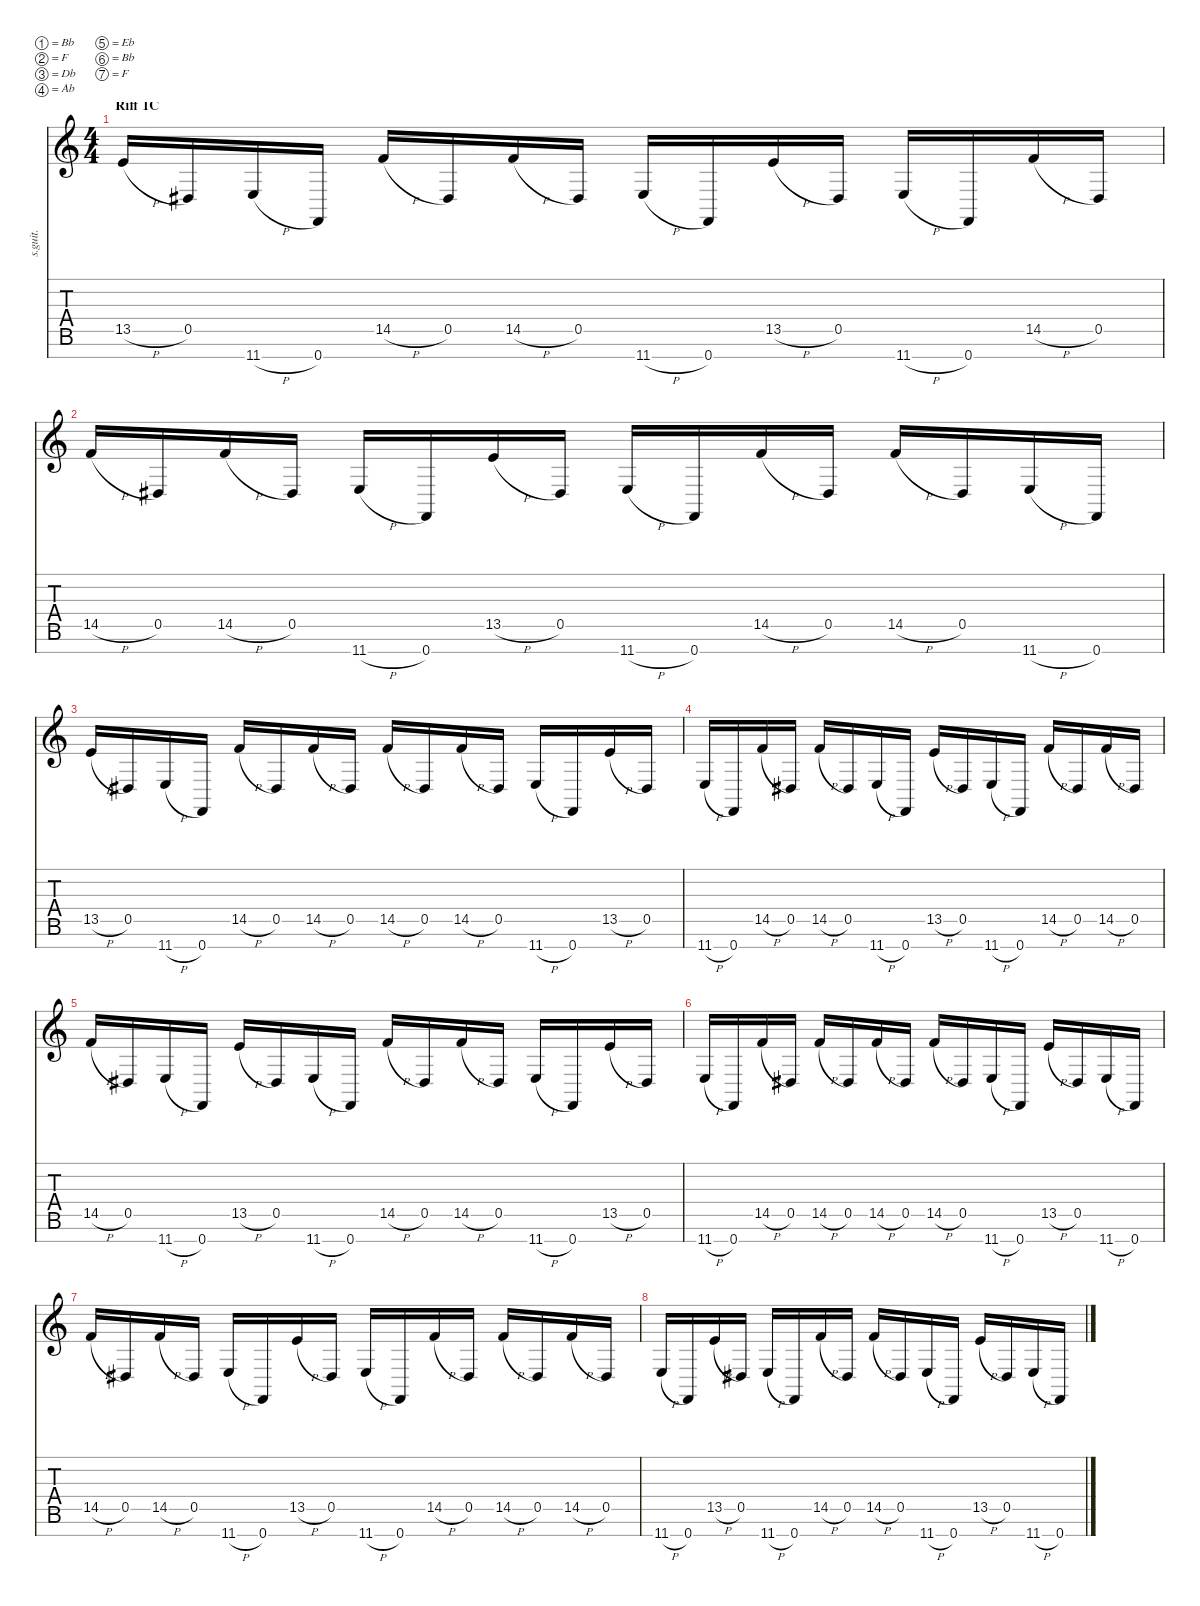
\defaultSystemsLayout 4
\hideDynamics
\bracketExtendMode nobrackets
\track ("Rhythm" "s.guit.") {instrument distortionguitar}
\staff {score tabs}
\tuning (Bb3 F3 Db3 Ab2 Eb2 Bb1 F1)
\ts (4 4)
\section ("" "Riff 1C")
\tempo (133 hide)
\clef g2
\ks c
13.5{h}.16{lyrics (0 "") lyrics (1 "") lyrics (2 "") lyrics (3 "") lyrics (4 "") dy f} 0.5{acc #}.16{lyrics (0 "") lyrics (1 "") lyrics (2 "") lyrics (3 "") lyrics (4 "")} 11.7{h}.16{lyrics (0 "") lyrics (1 "") lyrics (2 "") lyrics (3 "") lyrics (4 "")} 0.7.16{lyrics (0 "") lyrics (1 "") lyrics (2 "") lyrics (3 "") lyrics (4 "")} 14.5{h}.16{lyrics (0 "") lyrics (1 "") lyrics (2 "") lyrics (3 "") lyrics (4 "")} 0.5{acc #}.16{lyrics (0 "") lyrics (1 "") lyrics (2 "") lyrics (3 "") lyrics (4 "")} 14.5{h}.16{lyrics (0 "") lyrics (1 "") lyrics (2 "") lyrics (3 "") lyrics (4 "")} 0.5{acc #}.16{lyrics (0 "") lyrics (1 "") lyrics (2 "") lyrics (3 "") lyrics (4 "")} 11.7{h}.16{lyrics (0 "") lyrics (1 "") lyrics (2 "") lyrics (3 "") lyrics (4 "")} 0.7.16{lyrics (0 "") lyrics (1 "") lyrics (2 "") lyrics (3 "") lyrics (4 "")} 13.5{h}.16{lyrics (0 "") lyrics (1 "") lyrics (2 "") lyrics (3 "") lyrics (4 "")} 0.5{acc #}.16{lyrics (0 "") lyrics (1 "") lyrics (2 "") lyrics (3 "") lyrics (4 "")} 11.7{h}.16{lyrics (0 "") lyrics (1 "") lyrics (2 "") lyrics (3 "") lyrics (4 "")} 0.7.16{lyrics (0 "") lyrics (1 "") lyrics (2 "") lyrics (3 "") lyrics (4 "")} 14.5{h}.16{lyrics (0 "") lyrics (1 "") lyrics (2 "") lyrics (3 "") lyrics (4 "")} 0.5{acc #}.16{lyrics (0 "") lyrics (1 "") lyrics (2 "") lyrics (3 "") lyrics (4 "")} |
14.5{h}.16{lyrics (0 "") lyrics (1 "") lyrics (2 "") lyrics (3 "") lyrics (4 "")} 0.5{acc #}.16{lyrics (0 "") lyrics (1 "") lyrics (2 "") lyrics (3 "") lyrics (4 "")} 14.5{h}.16{lyrics (0 "") lyrics (1 "") lyrics (2 "") lyrics (3 "") lyrics (4 "")} 0.5{acc #}.16{lyrics (0 "") lyrics (1 "") lyrics (2 "") lyrics (3 "") lyrics (4 "")} 11.7{h}.16{lyrics (0 "") lyrics (1 "") lyrics (2 "") lyrics (3 "") lyrics (4 "")} 0.7.16{lyrics (0 "") lyrics (1 "") lyrics (2 "") lyrics (3 "") lyrics (4 "")} 13.5{h}.16{lyrics (0 "") lyrics (1 "") lyrics (2 "") lyrics (3 "") lyrics (4 "")} 0.5{acc #}.16{lyrics (0 "") lyrics (1 "") lyrics (2 "") lyrics (3 "") lyrics (4 "")} 11.7{h}.16{lyrics (0 "") lyrics (1 "") lyrics (2 "") lyrics (3 "") lyrics (4 "")} 0.7.16{lyrics (0 "") lyrics (1 "") lyrics (2 "") lyrics (3 "") lyrics (4 "")} 14.5{h}.16{lyrics (0 "") lyrics (1 "") lyrics (2 "") lyrics (3 "") lyrics (4 "")} 0.5{acc #}.16{lyrics (0 "") lyrics (1 "") lyrics (2 "") lyrics (3 "") lyrics (4 "")} 14.5{h}.16{lyrics (0 "") lyrics (1 "") lyrics (2 "") lyrics (3 "") lyrics (4 "")} 0.5{acc #}.16{lyrics (0 "") lyrics (1 "") lyrics (2 "") lyrics (3 "") lyrics (4 "")} 11.7{h}.16{lyrics (0 "") lyrics (1 "") lyrics (2 "") lyrics (3 "") lyrics (4 "")} 0.7.16{lyrics (0 "") lyrics (1 "") lyrics (2 "") lyrics (3 "") lyrics (4 "")} |
13.5{h}.16{lyrics (0 "") lyrics (1 "") lyrics (2 "") lyrics (3 "") lyrics (4 "")} 0.5{acc #}.16{lyrics (0 "") lyrics (1 "") lyrics (2 "") lyrics (3 "") lyrics (4 "")} 11.7{h}.16{lyrics (0 "") lyrics (1 "") lyrics (2 "") lyrics (3 "") lyrics (4 "")} 0.7.16{lyrics (0 "") lyrics (1 "") lyrics (2 "") lyrics (3 "") lyrics (4 "")} 14.5{h}.16{lyrics (0 "") lyrics (1 "") lyrics (2 "") lyrics (3 "") lyrics (4 "")} 0.5{acc #}.16{lyrics (0 "") lyrics (1 "") lyrics (2 "") lyrics (3 "") lyrics (4 "")} 14.5{h}.16{lyrics (0 "") lyrics (1 "") lyrics (2 "") lyrics (3 "") lyrics (4 "")} 0.5{acc #}.16{lyrics (0 "") lyrics (1 "") lyrics (2 "") lyrics (3 "") lyrics (4 "")} 14.5{h}.16{lyrics (0 "") lyrics (1 "") lyrics (2 "") lyrics (3 "") lyrics (4 "")} 0.5{acc #}.16{lyrics (0 "") lyrics (1 "") lyrics (2 "") lyrics (3 "") lyrics (4 "")} 14.5{h}.16{lyrics (0 "") lyrics (1 "") lyrics (2 "") lyrics (3 "") lyrics (4 "")} 0.5{acc #}.16{lyrics (0 "") lyrics (1 "") lyrics (2 "") lyrics (3 "") lyrics (4 "")} 11.7{h}.16{lyrics (0 "") lyrics (1 "") lyrics (2 "") lyrics (3 "") lyrics (4 "")} 0.7.16{lyrics (0 "") lyrics (1 "") lyrics (2 "") lyrics (3 "") lyrics (4 "")} 13.5{h}.16{lyrics (0 "") lyrics (1 "") lyrics (2 "") lyrics (3 "") lyrics (4 "")} 0.5{acc #}.16{lyrics (0 "") lyrics (1 "") lyrics (2 "") lyrics (3 "") lyrics (4 "")} |
11.7{h}.16{lyrics (0 "") lyrics (1 "") lyrics (2 "") lyrics (3 "") lyrics (4 "")} 0.7.16{lyrics (0 "") lyrics (1 "") lyrics (2 "") lyrics (3 "") lyrics (4 "")} 14.5{h}.16{lyrics (0 "") lyrics (1 "") lyrics (2 "") lyrics (3 "") lyrics (4 "")} 0.5{acc #}.16{lyrics (0 "") lyrics (1 "") lyrics (2 "") lyrics (3 "") lyrics (4 "")} 14.5{h}.16{lyrics (0 "") lyrics (1 "") lyrics (2 "") lyrics (3 "") lyrics (4 "")} 0.5{acc #}.16{lyrics (0 "") lyrics (1 "") lyrics (2 "") lyrics (3 "") lyrics (4 "")} 11.7{h}.16{lyrics (0 "") lyrics (1 "") lyrics (2 "") lyrics (3 "") lyrics (4 "")} 0.7.16{lyrics (0 "") lyrics (1 "") lyrics (2 "") lyrics (3 "") lyrics (4 "")} 13.5{h}.16{lyrics (0 "") lyrics (1 "") lyrics (2 "") lyrics (3 "") lyrics (4 "")} 0.5{acc #}.16{lyrics (0 "") lyrics (1 "") lyrics (2 "") lyrics (3 "") lyrics (4 "")} 11.7{h}.16{lyrics (0 "") lyrics (1 "") lyrics (2 "") lyrics (3 "") lyrics (4 "")} 0.7.16{lyrics (0 "") lyrics (1 "") lyrics (2 "") lyrics (3 "") lyrics (4 "")} 14.5{h}.16{lyrics (0 "") lyrics (1 "") lyrics (2 "") lyrics (3 "") lyrics (4 "")} 0.5{acc #}.16{lyrics (0 "") lyrics (1 "") lyrics (2 "") lyrics (3 "") lyrics (4 "")} 14.5{h}.16{lyrics (0 "") lyrics (1 "") lyrics (2 "") lyrics (3 "") lyrics (4 "")} 0.5{acc #}.16{lyrics (0 "") lyrics (1 "") lyrics (2 "") lyrics (3 "") lyrics (4 "")} |
14.5{h}.16{lyrics (0 "") lyrics (1 "") lyrics (2 "") lyrics (3 "") lyrics (4 "")} 0.5{acc #}.16{lyrics (0 "") lyrics (1 "") lyrics (2 "") lyrics (3 "") lyrics (4 "")} 11.7{h}.16{lyrics (0 "") lyrics (1 "") lyrics (2 "") lyrics (3 "") lyrics (4 "")} 0.7.16{lyrics (0 "") lyrics (1 "") lyrics (2 "") lyrics (3 "") lyrics (4 "")} 13.5{h}.16{lyrics (0 "") lyrics (1 "") lyrics (2 "") lyrics (3 "") lyrics (4 "")} 0.5{acc #}.16{lyrics (0 "") lyrics (1 "") lyrics (2 "") lyrics (3 "") lyrics (4 "")} 11.7{h}.16{lyrics (0 "") lyrics (1 "") lyrics (2 "") lyrics (3 "") lyrics (4 "")} 0.7.16{lyrics (0 "") lyrics (1 "") lyrics (2 "") lyrics (3 "") lyrics (4 "")} 14.5{h}.16{lyrics (0 "") lyrics (1 "") lyrics (2 "") lyrics (3 "") lyrics (4 "")} 0.5{acc #}.16{lyrics (0 "") lyrics (1 "") lyrics (2 "") lyrics (3 "") lyrics (4 "")} 14.5{h}.16{lyrics (0 "") lyrics (1 "") lyrics (2 "") lyrics (3 "") lyrics (4 "")} 0.5{acc #}.16{lyrics (0 "") lyrics (1 "") lyrics (2 "") lyrics (3 "") lyrics (4 "")} 11.7{h}.16{lyrics (0 "") lyrics (1 "") lyrics (2 "") lyrics (3 "") lyrics (4 "")} 0.7.16{lyrics (0 "") lyrics (1 "") lyrics (2 "") lyrics (3 "") lyrics (4 "")} 13.5{h}.16{lyrics (0 "") lyrics (1 "") lyrics (2 "") lyrics (3 "") lyrics (4 "")} 0.5{acc #}.16{lyrics (0 "") lyrics (1 "") lyrics (2 "") lyrics (3 "") lyrics (4 "")} |
11.7{h}.16{lyrics (0 "") lyrics (1 "") lyrics (2 "") lyrics (3 "") lyrics (4 "")} 0.7.16{lyrics (0 "") lyrics (1 "") lyrics (2 "") lyrics (3 "") lyrics (4 "")} 14.5{h}.16{lyrics (0 "") lyrics (1 "") lyrics (2 "") lyrics (3 "") lyrics (4 "")} 0.5{acc #}.16{lyrics (0 "") lyrics (1 "") lyrics (2 "") lyrics (3 "") lyrics (4 "")} 14.5{h}.16{lyrics (0 "") lyrics (1 "") lyrics (2 "") lyrics (3 "") lyrics (4 "")} 0.5{acc #}.16{lyrics (0 "") lyrics (1 "") lyrics (2 "") lyrics (3 "") lyrics (4 "")} 14.5{h}.16{lyrics (0 "") lyrics (1 "") lyrics (2 "") lyrics (3 "") lyrics (4 "")} 0.5{acc #}.16{lyrics (0 "") lyrics (1 "") lyrics (2 "") lyrics (3 "") lyrics (4 "")} 14.5{h}.16{lyrics (0 "") lyrics (1 "") lyrics (2 "") lyrics (3 "") lyrics (4 "")} 0.5{acc #}.16{lyrics (0 "") lyrics (1 "") lyrics (2 "") lyrics (3 "") lyrics (4 "")} 11.7{h}.16{lyrics (0 "") lyrics (1 "") lyrics (2 "") lyrics (3 "") lyrics (4 "")} 0.7.16{lyrics (0 "") lyrics (1 "") lyrics (2 "") lyrics (3 "") lyrics (4 "")} 13.5{h}.16{lyrics (0 "") lyrics (1 "") lyrics (2 "") lyrics (3 "") lyrics (4 "")} 0.5{acc #}.16{lyrics (0 "") lyrics (1 "") lyrics (2 "") lyrics (3 "") lyrics (4 "")} 11.7{h}.16{lyrics (0 "") lyrics (1 "") lyrics (2 "") lyrics (3 "") lyrics (4 "")} 0.7.16{lyrics (0 "") lyrics (1 "") lyrics (2 "") lyrics (3 "") lyrics (4 "")} |
14.5{h}.16{lyrics (0 "") lyrics (1 "") lyrics (2 "") lyrics (3 "") lyrics (4 "")} 0.5{acc #}.16{lyrics (0 "") lyrics (1 "") lyrics (2 "") lyrics (3 "") lyrics (4 "")} 14.5{h}.16{lyrics (0 "") lyrics (1 "") lyrics (2 "") lyrics (3 "") lyrics (4 "")} 0.5{acc #}.16{lyrics (0 "") lyrics (1 "") lyrics (2 "") lyrics (3 "") lyrics (4 "")} 11.7{h}.16{lyrics (0 "") lyrics (1 "") lyrics (2 "") lyrics (3 "") lyrics (4 "")} 0.7.16{lyrics (0 "") lyrics (1 "") lyrics (2 "") lyrics (3 "") lyrics (4 "")} 13.5{h}.16{lyrics (0 "") lyrics (1 "") lyrics (2 "") lyrics (3 "") lyrics (4 "")} 0.5{acc #}.16{lyrics (0 "") lyrics (1 "") lyrics (2 "") lyrics (3 "") lyrics (4 "")} 11.7{h}.16{lyrics (0 "") lyrics (1 "") lyrics (2 "") lyrics (3 "") lyrics (4 "")} 0.7.16{lyrics (0 "") lyrics (1 "") lyrics (2 "") lyrics (3 "") lyrics (4 "")} 14.5{h}.16{lyrics (0 "") lyrics (1 "") lyrics (2 "") lyrics (3 "") lyrics (4 "")} 0.5{acc #}.16{lyrics (0 "") lyrics (1 "") lyrics (2 "") lyrics (3 "") lyrics (4 "")} 14.5{h}.16{lyrics (0 "") lyrics (1 "") lyrics (2 "") lyrics (3 "") lyrics (4 "")} 0.5{acc #}.16{lyrics (0 "") lyrics (1 "") lyrics (2 "") lyrics (3 "") lyrics (4 "")} 14.5{h}.16{lyrics (0 "") lyrics (1 "") lyrics (2 "") lyrics (3 "") lyrics (4 "")} 0.5{acc #}.16{lyrics (0 "") lyrics (1 "") lyrics (2 "") lyrics (3 "") lyrics (4 "")} |
11.7{h}.16{lyrics (0 "") lyrics (1 "") lyrics (2 "") lyrics (3 "") lyrics (4 "")} 0.7.16{lyrics (0 "") lyrics (1 "") lyrics (2 "") lyrics (3 "") lyrics (4 "")} 13.5{h}.16{lyrics (0 "") lyrics (1 "") lyrics (2 "") lyrics (3 "") lyrics (4 "")} 0.5{acc #}.16{lyrics (0 "") lyrics (1 "") lyrics (2 "") lyrics (3 "") lyrics (4 "")} 11.7{h}.16{lyrics (0 "") lyrics (1 "") lyrics (2 "") lyrics (3 "") lyrics (4 "")} 0.7.16{lyrics (0 "") lyrics (1 "") lyrics (2 "") lyrics (3 "") lyrics (4 "")} 14.5{h}.16{lyrics (0 "") lyrics (1 "") lyrics (2 "") lyrics (3 "") lyrics (4 "")} 0.5{acc #}.16{lyrics (0 "") lyrics (1 "") lyrics (2 "") lyrics (3 "") lyrics (4 "")} 14.5{h}.16{lyrics (0 "") lyrics (1 "") lyrics (2 "") lyrics (3 "") lyrics (4 "")} 0.5{acc #}.16{lyrics (0 "") lyrics (1 "") lyrics (2 "") lyrics (3 "") lyrics (4 "")} 11.7{h}.16{lyrics (0 "") lyrics (1 "") lyrics (2 "") lyrics (3 "") lyrics (4 "")} 0.7.16{lyrics (0 "") lyrics (1 "") lyrics (2 "") lyrics (3 "") lyrics (4 "")} 13.5{h}.16{lyrics (0 "") lyrics (1 "") lyrics (2 "") lyrics (3 "") lyrics (4 "")} 0.5{acc #}.16{lyrics (0 "") lyrics (1 "") lyrics (2 "") lyrics (3 "") lyrics (4 "")} 11.7{h}.16{lyrics (0 "") lyrics (1 "") lyrics (2 "") lyrics (3 "") lyrics (4 "")} 0.7.16{lyrics (0 "") lyrics (1 "") lyrics (2 "") lyrics (3 "") lyrics (4 "")}
